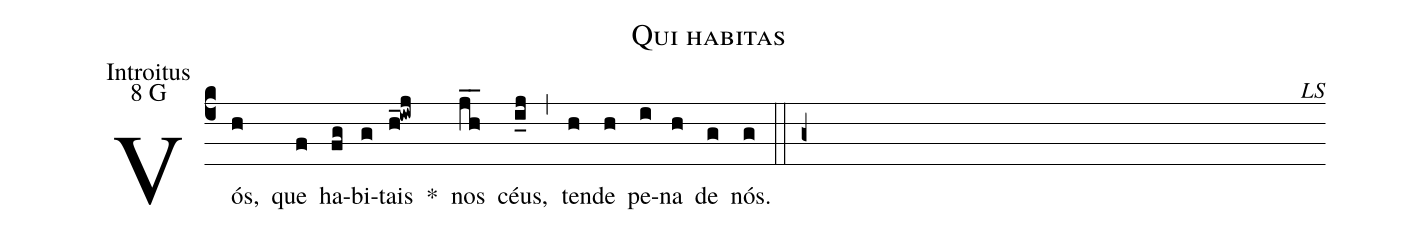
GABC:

name: Qui habitas;
office-part: Introitus;
mode: 8;
mode-differentia: G;
commentary: LS;
%%
(c4)

Vós,(h) que(f) ha(fg)bi(g)tais(h_!iwj) *() nos(j_h_) céus,(i_j) (,) ten(h)de(h) pe(i)na(h) de(g) nós.(g)

(::g+)
